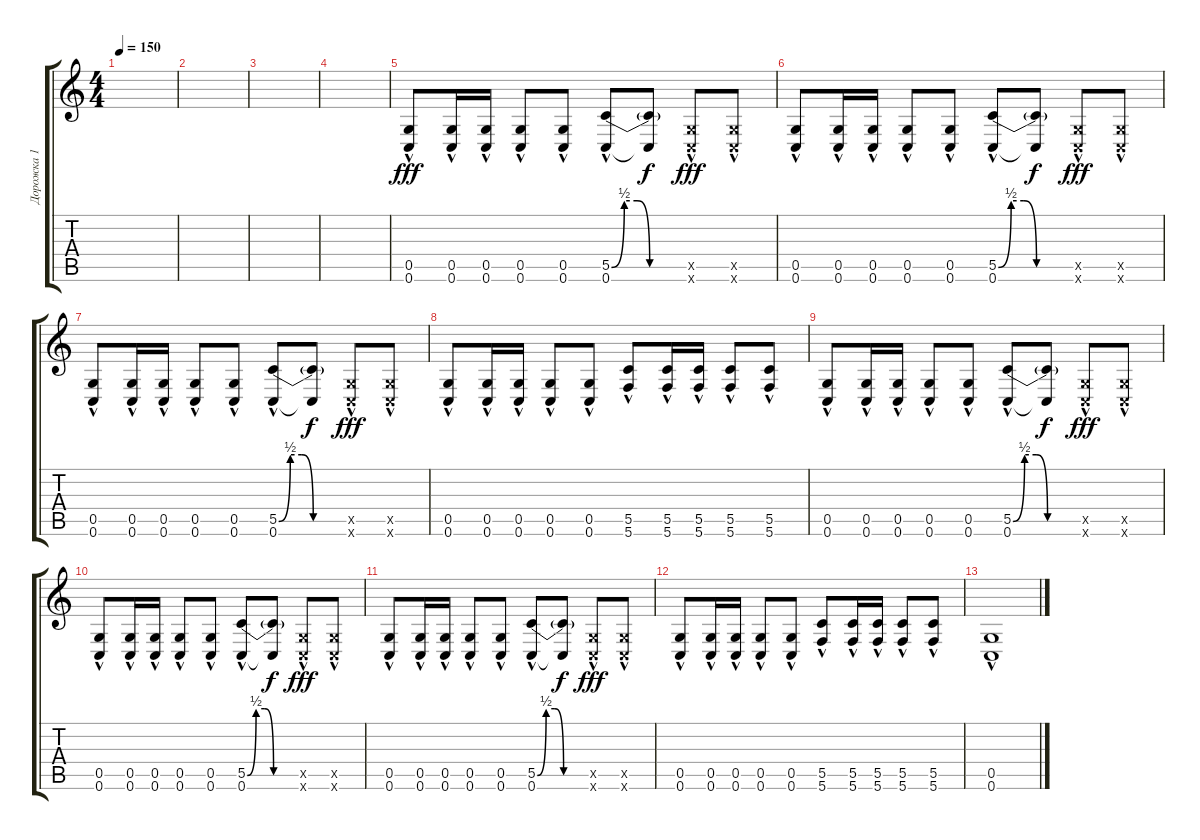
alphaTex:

\track ("Дорожка 1" "Дорожка 1") {instrument overdrivenguitar}
\staff {score tabs}
\tuning (D4 A3 F3 C3 G2 C2) {hide}
\ts (4 4)
\tempo 150
\clef g2
\ks c
|
|
|
|
(0.5{hac} 0.6{hac}).8{dy fff} (0.5{hac} 0.6{hac}).16 (0.5{hac} 0.6{hac}).16 (0.5{hac} 0.6{hac}).8 (0.5{hac} 0.6{hac}).8 (5.5{be (custom 0 0 10 2 20 2 30 0 60 0) hac} 0.6{hac}).8 (5.5{t} 0.6{t}).8{dy f} (0.5{hac x} 0.6{hac x}).8{dy fff} (0.5{hac x} 0.6{hac x}).8 |
(0.5{hac} 0.6{hac}).8 (0.5{hac} 0.6{hac}).16 (0.5{hac} 0.6{hac}).16 (0.5{hac} 0.6{hac}).8 (0.5{hac} 0.6{hac}).8 (5.5{be (custom 0 0 10 2 20 2 30 0 60 0) hac} 0.6{hac}).8 (5.5{t} 0.6{t}).8{dy f} (0.5{hac x} 0.6{hac x}).8{dy fff} (0.5{hac x} 0.6{hac x}).8 |
(0.5{hac} 0.6{hac}).8 (0.5{hac} 0.6{hac}).16 (0.5{hac} 0.6{hac}).16 (0.5{hac} 0.6{hac}).8 (0.5{hac} 0.6{hac}).8 (5.5{be (custom 0 0 10 2 20 2 30 0 60 0) hac} 0.6{hac}).8 (5.5{t} 0.6{t}).8{dy f} (0.5{hac x} 0.6{hac x}).8{dy fff} (0.5{hac x} 0.6{hac x}).8 |
(0.5{hac} 0.6{hac}).8 (0.5{hac} 0.6{hac}).16 (0.5{hac} 0.6{hac}).16 (0.5{hac} 0.6{hac}).8 (0.5{hac} 0.6{hac}).8 (5.5{hac} 5.6{hac}).8 (5.5{hac} 5.6{hac}).16 (5.5{hac} 5.6{hac}).16 (5.5{hac} 5.6{hac}).8 (5.5{hac} 5.6{hac}).8 |
(0.5{hac} 0.6{hac}).8 (0.5{hac} 0.6{hac}).16 (0.5{hac} 0.6{hac}).16 (0.5{hac} 0.6{hac}).8 (0.5{hac} 0.6{hac}).8 (5.5{be (custom 0 0 10 2 20 2 30 0 60 0) hac} 0.6{hac}).8 (5.5{t} 0.6{t}).8{dy f} (0.5{hac x} 0.6{hac x}).8{dy fff} (0.5{hac x} 0.6{hac x}).8 |
(0.5{hac} 0.6{hac}).8 (0.5{hac} 0.6{hac}).16 (0.5{hac} 0.6{hac}).16 (0.5{hac} 0.6{hac}).8 (0.5{hac} 0.6{hac}).8 (5.5{be (custom 0 0 10 2 20 2 30 0 60 0) hac} 0.6{hac}).8 (5.5{t} 0.6{t}).8{dy f} (0.5{hac x} 0.6{hac x}).8{dy fff} (0.5{hac x} 0.6{hac x}).8 |
(0.5{hac} 0.6{hac}).8 (0.5{hac} 0.6{hac}).16 (0.5{hac} 0.6{hac}).16 (0.5{hac} 0.6{hac}).8 (0.5{hac} 0.6{hac}).8 (5.5{be (custom 0 0 10 2 20 2 30 0 60 0) hac} 0.6{hac}).8 (5.5{t} 0.6{t}).8{dy f} (0.5{hac x} 0.6{hac x}).8{dy fff} (0.5{hac x} 0.6{hac x}).8 |
(0.5{hac} 0.6{hac}).8 (0.5{hac} 0.6{hac}).16 (0.5{hac} 0.6{hac}).16 (0.5{hac} 0.6{hac}).8 (0.5{hac} 0.6{hac}).8 (5.5{hac} 5.6{hac}).8 (5.5{hac} 5.6{hac}).16 (5.5{hac} 5.6{hac}).16 (5.5{hac} 5.6{hac}).8 (5.5{hac} 5.6{hac}).8 |
(0.5{hac} 0.6{hac}).1
